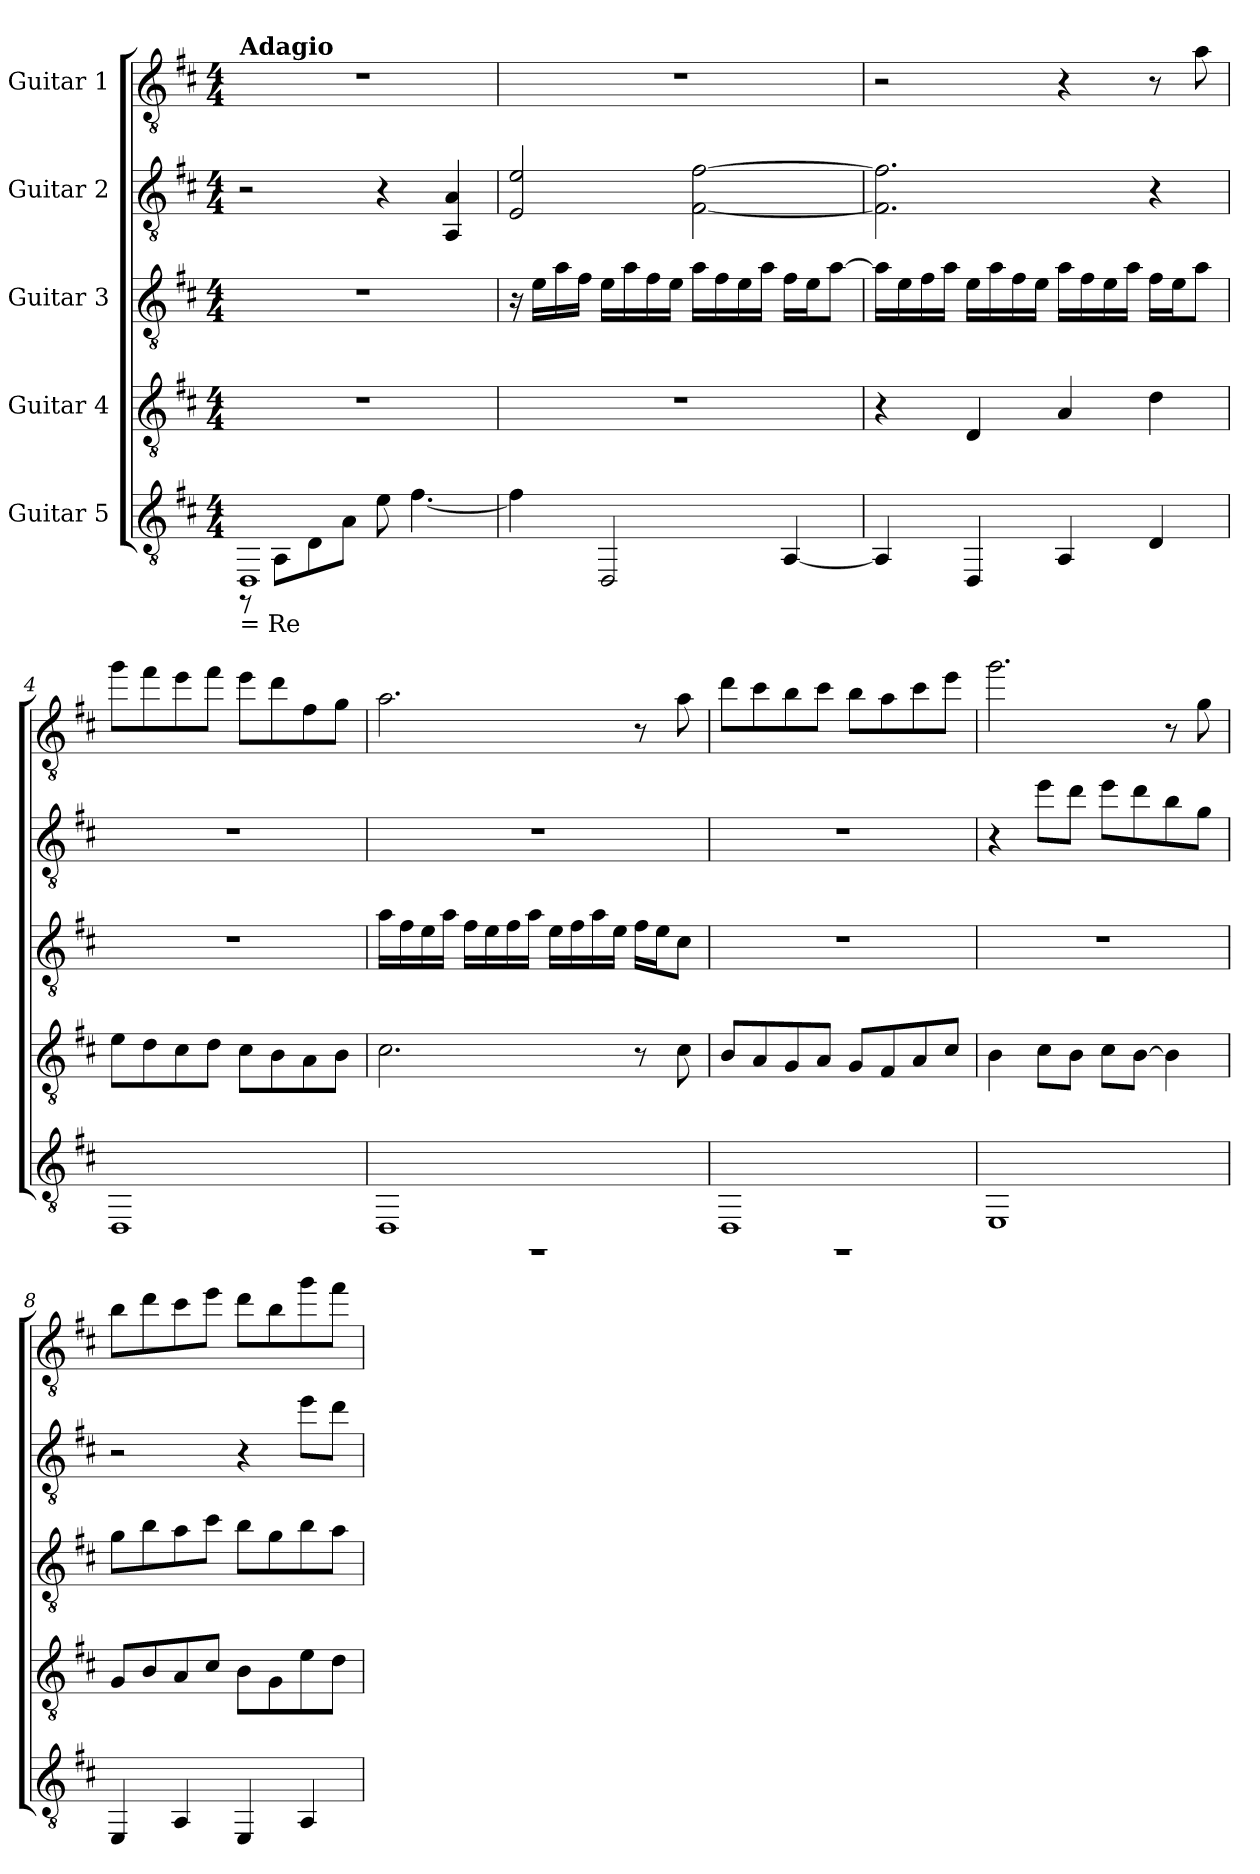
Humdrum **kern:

**kern	**kern	**kern	**kern	**kern
*part5	*part4	*part3	*part2	*part1
*staff5	*staff4	*staff3	*staff2	*staff1
*I"Guitar 5	*I"Guitar 4	*I"Guitar 3	*I"Guitar 2	*I"Guitar 1
*clefGv2	*clefGv2	*clefGv2	*clefGv2	*clefGv2
*k[f#c#]	*k[f#c#]	*k[f#c#]	*k[f#c#]	*k[f#c#]
*M4/4	*M4/4	*M4/4	*M4/4	*M4/4
=1	=1	=1	=1	=1
*^	*	*	*	*
!	!	!	!	!	!LO:TX:a:B:t=Adagio
!LO:TX:b:t== Re	!	!	!	!	!
1DD	8r	1r	1r	2r	1r
.	8AA\L	.	.	.	.
.	8D\	.	.	.	.
.	8A\J	.	.	.	.
.	8e\	.	.	4r	.
.	[4.f#\	.	.	.	.
.	.	.	.	4AA/ 4A/	.
*v	*v	*	*	*	*
=2	=2	=2	=2	=2
4f#\]	1r	16r	2E/ 2e/	1r
.	.	16e\LL	.	.
.	.	16a\	.	.
.	.	16f#\JJ	.	.
2DD/	.	16e\LL	.	.
.	.	16a\	.	.
.	.	16f#\	.	.
.	.	16e\JJ	.	.
.	.	16a\LL	[2F#\ [2f#\	.
.	.	16f#\	.	.
.	.	16e\	.	.
.	.	16a\JJ	.	.
[4AA/	.	16f#\LL	.	.
.	.	16e\J	.	.
.	.	[8a\J	.	.
=3	=3	=3	=3	=3
4AA/]	4r	16a\LL]	2.F#\] 2.f#\]	2r
.	.	16e\	.	.
.	.	16f#\	.	.
.	.	16a\JJ	.	.
4DD/	4D/	16e\LL	.	.
.	.	16a\	.	.
.	.	16f#\	.	.
.	.	16e\JJ	.	.
*	*	*	*	*MM47
4AA/	4A/	16a\LL	.	4r
.	.	16f#\	.	.
.	.	16e\	.	.
.	.	16a\JJ	.	.
*	*	*	*	*MM43
4D/	4d\	16f#\LL	4r	8r
.	.	16e\J	.	.
*	*	*	*	*MM49
.	.	8a\J	.	8a\
!!LO:LB:g=z
=4	=4	=4	=4	=4
1DD	8e\L	1r	1r	8gg\L
.	8d\	.	.	8ff#\
.	8c#\	.	.	8ee\
.	8d\J	.	.	8ff#\J
.	8c#\L	.	.	8ee\L
.	8B\	.	.	8dd\
.	8A\	.	.	8f#\
.	8B\J	.	.	8g\J
=5	=5	=5	=5	=5
*^	*	*	*	*
1DD	1r	2.c#\	16a\LL	1r	2.a\
.	.	.	16f#\	.	.
.	.	.	16e\	.	.
.	.	.	16a\JJ	.	.
.	.	.	16f#\LL	.	.
.	.	.	16e\	.	.
.	.	.	16f#\	.	.
.	.	.	16a\JJ	.	.
.	.	.	16e\LL	.	.
.	.	.	16f#\	.	.
.	.	.	16a\	.	.
.	.	.	16e\JJ	.	.
.	.	8r	16f#\LL	.	8r
.	.	.	16e\J	.	.
.	.	8c#\	8c#\J	.	8a\
=6	=6	=6	=6	=6	=6
1DD	1r	8B/L	1r	1r	8dd\L
.	.	8A/	.	.	8cc#\
.	.	8G/	.	.	8b\
.	.	8A/J	.	.	8cc#\J
.	.	8G/L	.	.	8b\L
.	.	8F#/	.	.	8a\
.	.	8A/	.	.	8cc#\
.	.	8c#/J	.	.	8ee\J
*v	*v	*	*	*	*
!!LO:LB:g=z
=7	=7	=7	=7	=7
1EE	4B\	1r	4r	2.gg\
.	8c#\L	.	8ee\L	.
.	8B\J	.	8dd\J	.
.	8c#\L	.	8ee\L	.
.	[8B\J	.	8dd\	.
.	4B\]	.	8b\	8r
.	.	.	8g\J	8g\
=8	=8	=8	=8	=8
4EE/	8G/L	8g\L	2r	8b\L
.	8B/	8b\	.	8dd\
4AA/	8A/	8a\	.	8cc#\
.	8c#/J	8cc#\J	.	8ee\J
4EE/	8B\L	8b\L	4r	8dd\L
.	8G\	8g\	.	8b\
4AA/	8e\	8b\	8ee\L	8gg\
.	8d\J	8a\J	8dd\J	8ff#\J
=	=	=	=	=
*-	*-	*-	*-	*-
